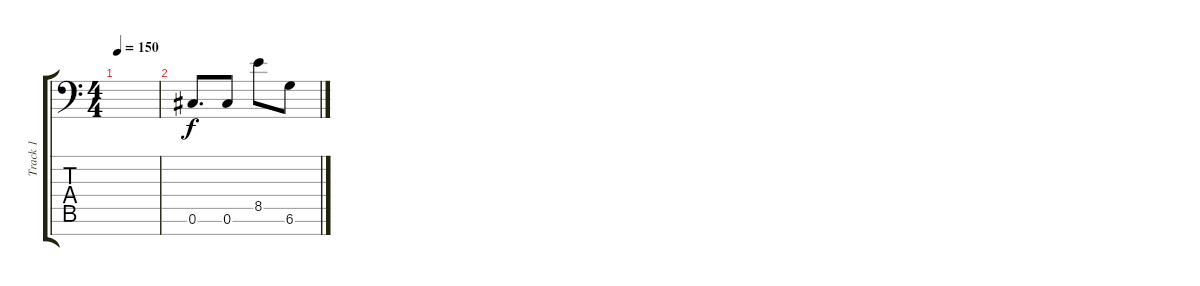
\track ("Track 1" "Track 1") {instrument distortionguitar}
\staff {score tabs}
\tuning (Eb4 Bb3 Gb3 Db3 Ab2 Db2 Ab1) {hide}
\ts (4 4)
\tempo 150
\clef f4
\ks c
|
0.6.8{d} 0.6.8 8.5.8 6.6.8
